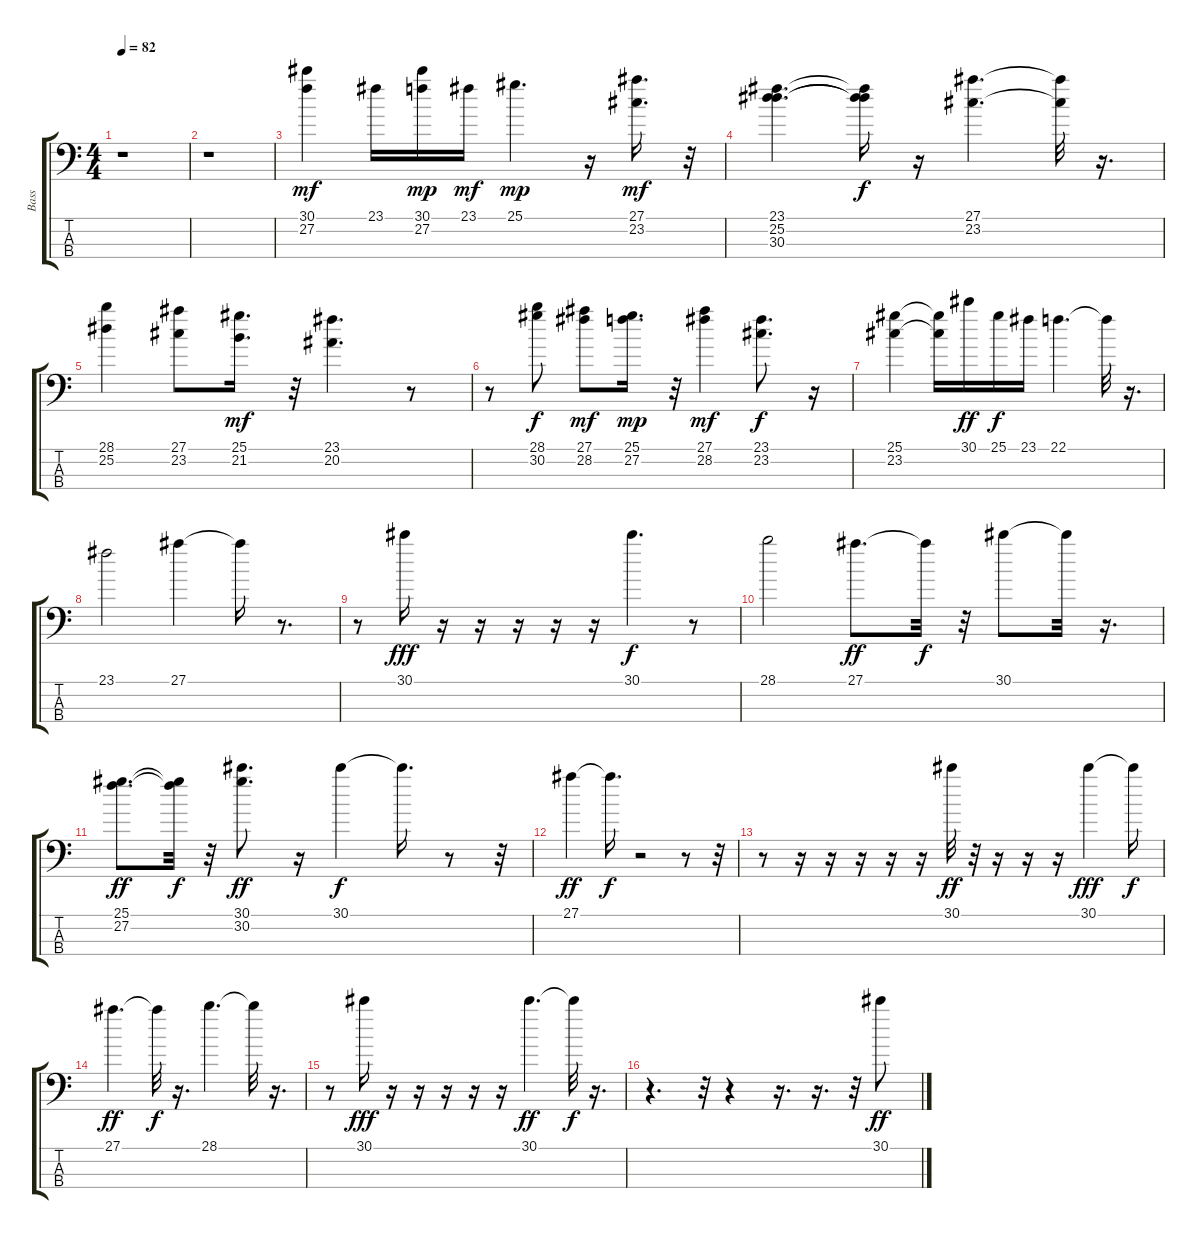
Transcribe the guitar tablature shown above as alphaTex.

\track ("Bass" "Bass") {instrument fretlessbass}
\staff {score tabs}
\tuning (G2 D2 A1 E1) {hide}
\ts (4 4)
\tempo 82
\clef f4
\ks c
r.1{dy f} |
r.1 |
(30.1 27.2).4{dy mf} 23.1.16 (30.1 27.2).16{dy mp} 23.1.16{dy mf} 25.1.4{d dy mp} r.16 (27.1 23.2).16{d dy mf} r.32 |
(23.1 25.2 30.3).4{d} (23.1{t} 25.2{t} 30.3{t}).16{dy f} r.16 (27.1 23.2).4{d} (27.1{t} 23.2{t}).32 r.16{d} |
(28.1 25.2).4 (27.1 23.2).8 (25.1 21.2).16{d dy mf} r.32 (23.1 20.2).4{d} r.8 |
r.8 (28.1 30.2).8{dy f} (27.1 28.2).8{dy mf} (25.1 27.2).16{d dy mp} r.32 (27.1 28.2).4{dy mf} (23.1 23.2).8{d dy f} r.16 |
(25.1 23.2).4 (25.1{t} 23.2{t}).16 30.1.16{dy ff} 25.1.16{dy f} 23.1.16 22.1.4{d} 22.1{t}.32 r.16{d} |
23.1.2 27.1.4 27.1{t}.16 r.8{d} |
r.8 30.1.16{dy fff} r.16 r.16 r.16 r.16 r.16 30.1.4{d dy f} r.8 |
28.1.2 27.1.8{d dy ff} 27.1{t}.32{dy f} r.32 30.1.8 30.1{t}.32 r.16{d} |
(25.1 27.2).8{d dy ff} (25.1{t} 27.2{t}).32{dy f} r.32 (30.1 30.2).8{d dy ff} r.16 30.1.4{dy f} 30.1{t}.16{d} r.8 r.32 |
27.1.4{dy ff} 27.1{t}.16{d dy f} r.2 r.8 r.32 |
r.8 r.16 r.16 r.16 r.16 r.16 30.1.32{dy ff} r.32 r.16 r.16 r.16 30.1.4{dy fff} 30.1{t}.16{dy f} |
27.1.4{d dy ff} 27.1{t}.32{dy f} r.16{d} 28.1.4{d} 28.1{t}.32 r.16{d} |
r.8 30.1.16{dy fff} r.16 r.16 r.16 r.16 r.16 30.1.4{d dy ff} 30.1{t}.32{dy f} r.16{d} |
r.4{d} r.32 r.4 r.16{d} r.16{d} r.32 30.1.8{dy ff}
